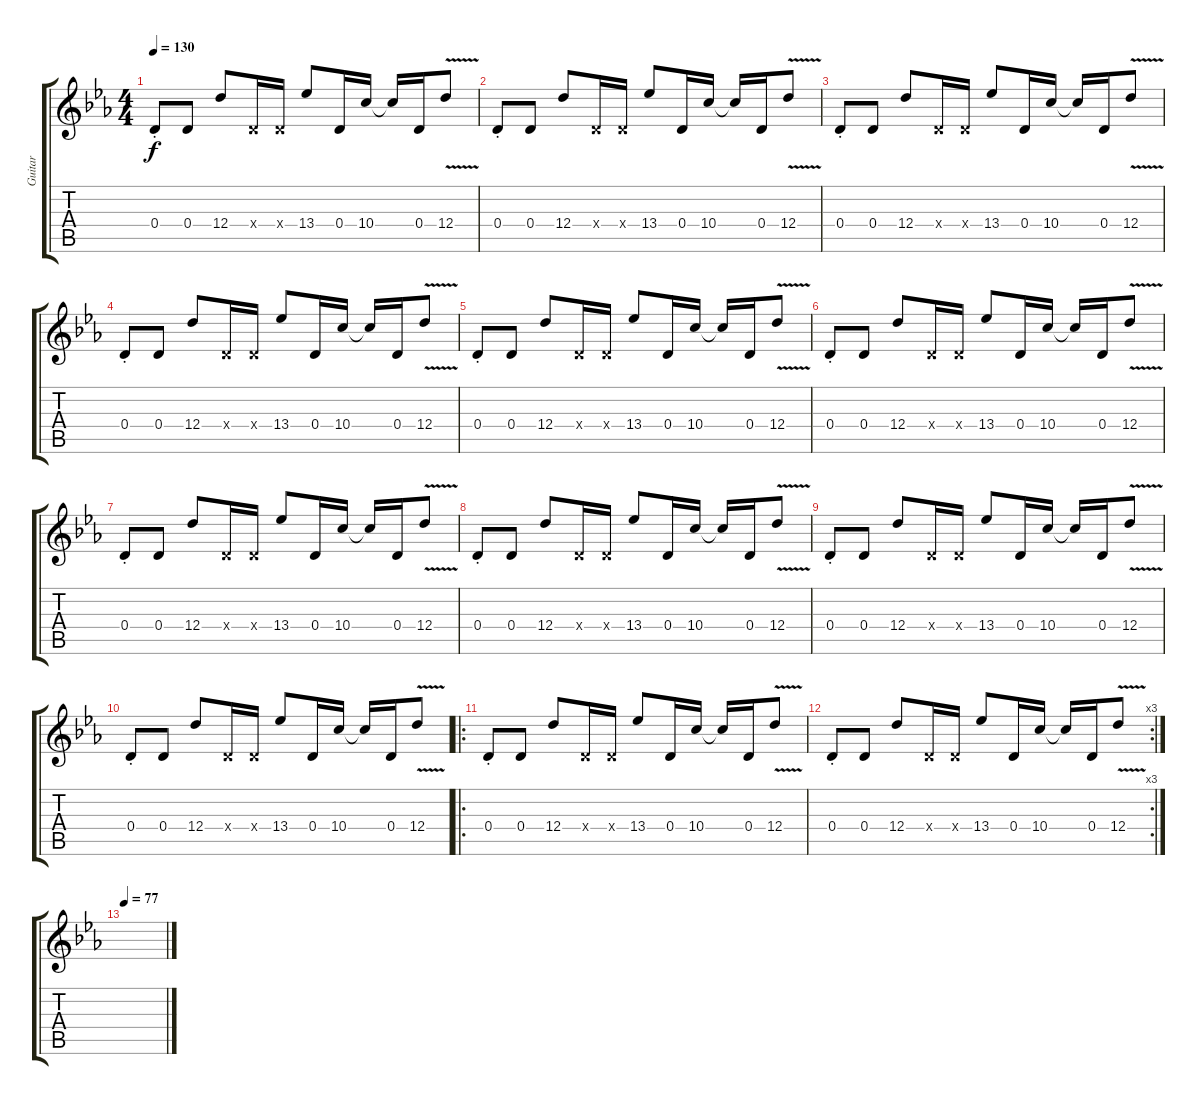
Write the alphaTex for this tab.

\track ("Guitar" "Guitar") {instrument overdrivenguitar}
\staff {score tabs}
\tuning (E4 B3 G3 D3 A2 E2) {hide}
\ts (4 4)
\tempo 130
\clef g2
\ks eb
0.4{st}.8{dy f} 0.4.8 12.4.8 0.4{x}.16 0.4{x}.16 13.4.8 0.4.16 10.4.16 10.4{t}.16 0.4.16 12.4{v}.8 |
0.4{st}.8 0.4.8 12.4.8 0.4{x}.16 0.4{x}.16 13.4.8 0.4.16 10.4.16 10.4{t}.16 0.4.16 12.4{v}.8 |
0.4{st}.8 0.4.8 12.4.8 0.4{x}.16 0.4{x}.16 13.4.8 0.4.16 10.4.16 10.4{t}.16 0.4.16 12.4{v}.8 |
0.4{st}.8 0.4.8 12.4.8 0.4{x}.16 0.4{x}.16 13.4.8 0.4.16 10.4.16 10.4{t}.16 0.4.16 12.4{v}.8 |
0.4{st}.8 0.4.8 12.4.8 0.4{x}.16 0.4{x}.16 13.4.8 0.4.16 10.4.16 10.4{t}.16 0.4.16 12.4{v}.8 |
0.4{st}.8 0.4.8 12.4.8 0.4{x}.16 0.4{x}.16 13.4.8 0.4.16 10.4.16 10.4{t}.16 0.4.16 12.4{v}.8 |
0.4{st}.8 0.4.8 12.4.8 0.4{x}.16 0.4{x}.16 13.4.8 0.4.16 10.4.16 10.4{t}.16 0.4.16 12.4{v}.8 |
0.4{st}.8 0.4.8 12.4.8 0.4{x}.16 0.4{x}.16 13.4.8 0.4.16 10.4.16 10.4{t}.16 0.4.16 12.4{v}.8 |
0.4{st}.8 0.4.8 12.4.8 0.4{x}.16 0.4{x}.16 13.4.8 0.4.16 10.4.16 10.4{t}.16 0.4.16 12.4{v}.8 |
0.4{st}.8 0.4.8 12.4.8 0.4{x}.16 0.4{x}.16 13.4.8 0.4.16 10.4.16 10.4{t}.16 0.4.16 12.4{v}.8 |
\ro
0.4{st}.8 0.4.8 12.4.8 0.4{x}.16 0.4{x}.16 13.4.8 0.4.16 10.4.16 10.4{t}.16 0.4.16 12.4{v}.8 |
\rc 3
0.4{st}.8 0.4.8 12.4.8 0.4{x}.16 0.4{x}.16 13.4.8 0.4.16 10.4.16 10.4{t}.16 0.4.16 12.4{v}.8 |
\tempo 77
